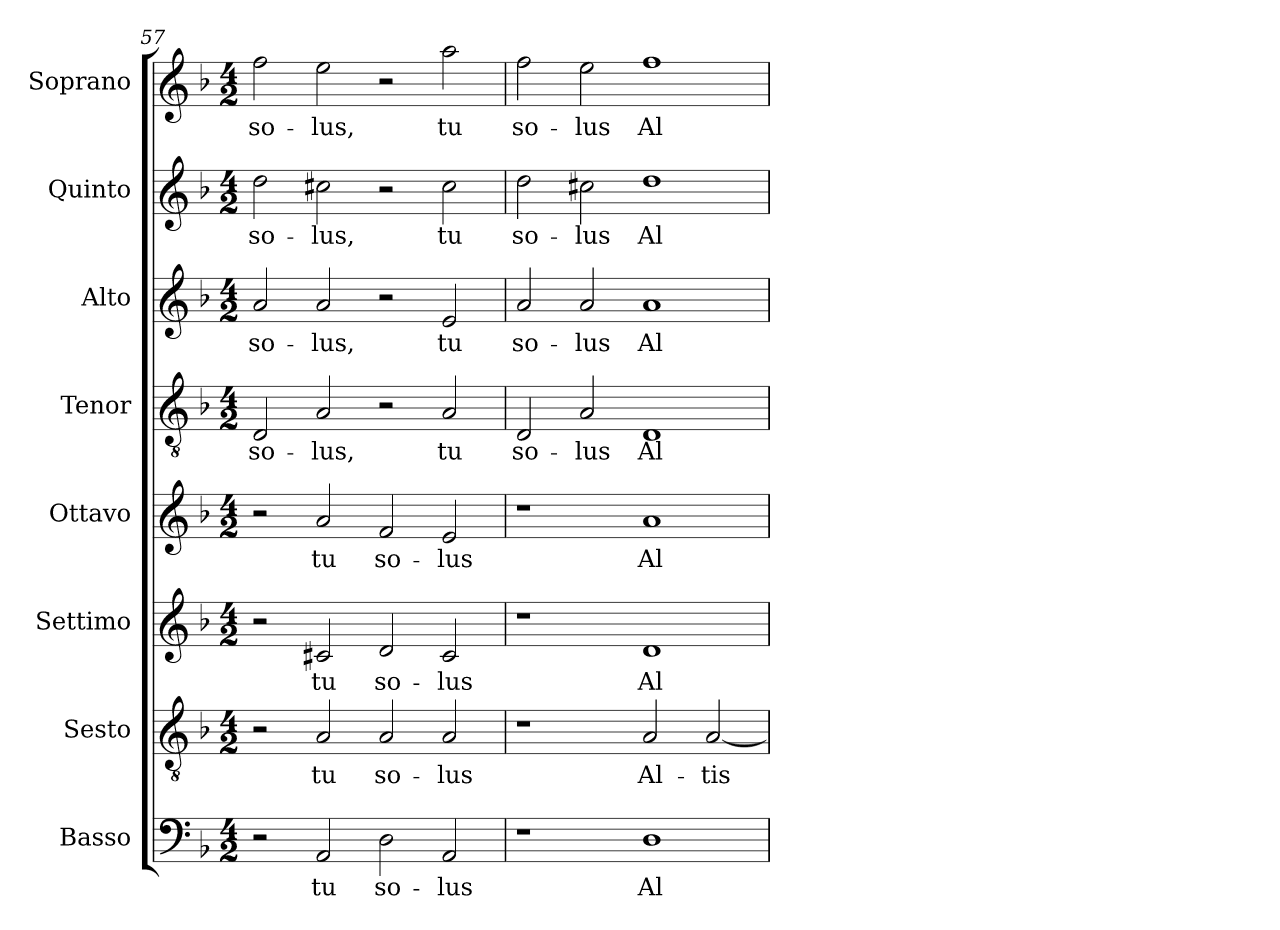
**kern	**text	**kern	**text	**kern	**text	**kern	**text	**kern	**text	**kern	**text	**kern	**text	**kern	**text
*part8	*part8	*part7	*part7	*part6	*part6	*part5	*part5	*part4	*part4	*part3	*part3	*part2	*part2	*part1	*part1
*staff8	*staff8	*staff7	*staff7	*staff6	*staff6	*staff5	*staff5	*staff4	*staff4	*staff3	*staff3	*staff2	*staff2	*staff1	*staff1
*I"Basso	*	*I"Sesto	*	*I"Settimo	*	*I"Ottavo	*	*I"Tenor	*	*I"Alto	*	*I"Quinto	*	*I"Soprano	*
*I'B.	*	*I'Ss.	*	*I'St.	*	*I'Ot.	*	*I'T.	*	*I'A.	*	*I'Q.	*	*I'S.	*
*clefF4	*	*clefGv2	*	*clefG2	*	*clefG2	*	*clefGv2	*	*clefG2	*	*clefG2	*	*clefG2	*
*	*	*ITrd7c12	*	*	*	*	*	*ITrd7c12	*	*	*	*	*	*	*
*k[b-]	*	*k[b-]	*	*k[b-]	*	*k[b-]	*	*k[b-]	*	*k[b-]	*	*k[b-]	*	*k[b-]	*
*F:	*	*F:	*	*F:	*	*F:	*	*F:	*	*F:	*	*F:	*	*F:	*
*M4/2	*	*M4/2	*	*M4/2	*	*M4/2	*	*M4/2	*	*M4/2	*	*M4/2	*	*M4/2	*
=57	=57	=57	=57	=57	=57	=57	=57	=57	=57	=57	=57	=57	=57	=57	=57
!	!	!	!	!	!	!	!	!	!LO:LY:b:color=#000000	!	!	!	!	!	!
!	!	!	!	!	!	!	!	!	!	!	!LO:LY:b:color=#000000	!	!	!	!
!	!	!	!	!	!	!	!	!	!	!	!	!	!LO:LY:b:color=#000000	!	!
!	!	!	!	!	!	!	!	!	!	!	!	!	!	!	!LO:LY:b:color=#000000
2r	.	2r	.	2r	.	2r	.	2DDi/	so-	2ai/	so-	2ddi\	so-	2ffi\	so-
!	!LO:LY:b:color=#000000	!	!	!	!	!	!	!	!	!	!	!	!	!	!
!	!	!	!LO:LY:b:color=#000000	!	!	!	!	!	!	!	!	!	!	!	!
!	!	!	!	!	!LO:LY:b:color=#000000	!	!	!	!	!	!	!	!	!	!
!	!	!	!	!	!	!	!LO:LY:b:color=#000000	!	!	!	!	!	!	!	!
!	!	!	!	!	!	!	!	!	!LO:LY:b:color=#000000	!	!	!	!	!	!
!	!	!	!	!	!	!	!	!	!	!	!LO:LY:b:color=#000000	!	!	!	!
!	!	!	!	!	!	!	!	!	!	!	!	!	!LO:LY:b:color=#000000	!	!
!	!	!	!	!	!	!	!	!	!	!	!	!	!	!	!LO:LY:b:color=#000000
2AAi/	tu	2AAi/	tu	2c#Xi/	tu	2ai/	tu	2AAi/	-lus,	2ai/	-lus,	2cc#Xi\	-lus,	2eei\	-lus,
!	!LO:LY:b:color=#000000	!	!	!	!	!	!	!	!	!	!	!	!	!	!
!	!	!	!LO:LY:b:color=#000000	!	!	!	!	!	!	!	!	!	!	!	!
!	!	!	!	!	!LO:LY:b:color=#000000	!	!	!	!	!	!	!	!	!	!
!	!	!	!	!	!	!	!LO:LY:b:color=#000000	!	!	!	!	!	!	!	!
2Di\	so-	2AAi/	so-	2di/	so-	2fi/	so-	2r	.	2r	.	2r	.	2r	.
!	!LO:LY:b:color=#000000	!	!	!	!	!	!	!	!	!	!	!	!	!	!
!	!	!	!LO:LY:b:color=#000000	!	!	!	!	!	!	!	!	!	!	!	!
!	!	!	!	!	!LO:LY:b:color=#000000	!	!	!	!	!	!	!	!	!	!
!	!	!	!	!	!	!	!LO:LY:b:color=#000000	!	!	!	!	!	!	!	!
!	!	!	!	!	!	!	!	!	!LO:LY:b:color=#000000	!	!	!	!	!	!
!	!	!	!	!	!	!	!	!	!	!	!LO:LY:b:color=#000000	!	!	!	!
!	!	!	!	!	!	!	!	!	!	!	!	!	!LO:LY:b:color=#000000	!	!
!	!	!	!	!	!	!	!	!	!	!	!	!	!	!	!LO:LY:b:color=#000000
2AAi/	-lus	2AAi/	-lus	2c#i/	-lus	2ei/	-lus	2AAi/	tu	2ei/	tu	2cc#i\	tu	2aai\	tu
=58	=58	=58	=58	=58	=58	=58	=58	=58	=58	=58	=58	=58	=58	=58	=58
!	!	!	!	!	!	!	!	!	!LO:LY:b:color=#000000	!	!	!	!	!	!
!	!	!	!	!	!	!	!	!	!	!	!LO:LY:b:color=#000000	!	!	!	!
!	!	!	!	!	!	!	!	!	!	!	!	!	!LO:LY:b:color=#000000	!	!
!	!	!	!	!	!	!	!	!	!	!	!	!	!	!	!LO:LY:b:color=#000000
1r	.	1r	.	1r	.	1r	.	2DDi/	so-	2ai/	so-	2ddi\	so-	2ffi\	so-
!	!	!	!	!	!	!	!	!	!LO:LY:b:color=#000000	!	!	!	!	!	!
!	!	!	!	!	!	!	!	!	!	!	!LO:LY:b:color=#000000	!	!	!	!
!	!	!	!	!	!	!	!	!	!	!	!	!	!LO:LY:b:color=#000000	!	!
!	!	!	!	!	!	!	!	!	!	!	!	!	!	!	!LO:LY:b:color=#000000
.	.	.	.	.	.	.	.	2AAi/	-lus	2ai/	-lus	2cc#Xi\	-lus	2eei\	-lus
!	!LO:LY:b:color=#000000	!	!	!	!	!	!	!	!	!	!	!	!	!	!
!	!	!	!LO:LY:b:color=#000000	!	!	!	!	!	!	!	!	!	!	!	!
!	!	!	!	!	!LO:LY:b:color=#000000	!	!	!	!	!	!	!	!	!	!
!	!	!	!	!	!	!	!LO:LY:b:color=#000000	!	!	!	!	!	!	!	!
!	!	!	!	!	!	!	!	!	!LO:LY:b:color=#000000	!	!	!	!	!	!
!	!	!	!	!	!	!	!	!	!	!	!LO:LY:b:color=#000000	!	!	!	!
!	!	!	!	!	!	!	!	!	!	!	!	!	!LO:LY:b:color=#000000	!	!
!	!	!	!	!	!	!	!	!	!	!	!	!	!	!	!LO:LY:b:color=#000000
1Di	Al-	2AAi/	Al-	1di	Al-	1ai	Al-	1DDi	Al-	1ai	Al-	1ddi	Al-	1ffi	Al-
!	!	!	!LO:LY:b:color=#000000	!	!	!	!	!	!	!	!	!	!	!	!
.	.	[2AAi/	-tis-	.	.	.	.	.	.	.	.	.	.	.	.
=	=	=	=	=	=	=	=	=	=	=	=	=	=	=	=
*-	*-	*-	*-	*-	*-	*-	*-	*-	*-	*-	*-	*-	*-	*-	*-
